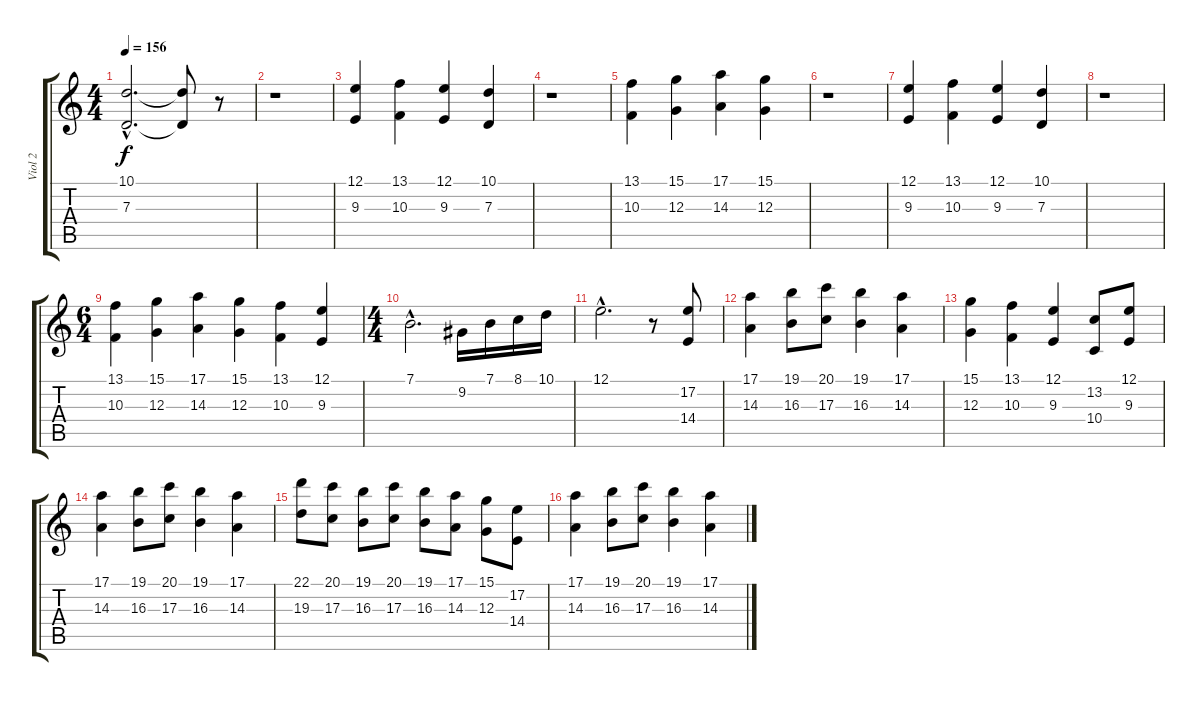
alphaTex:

\track ("Viol 2" "Viol 2") {instrument viola}
\staff {score tabs}
\tuning (E4 B3 G3 D3 A2 E2) {hide}
\ts (4 4)
\tempo 156
\clef g2
\ks c
(10.1{hac} 7.3{hac}).2{d dy f} (10.1{t} 7.3{t}).8 r.8 |
\section ("" "")
r.1 |
(12.1 9.3).4{volume 10} (13.1 10.3).4 (12.1 9.3).4 (10.1 7.3).4 |
r.1 |
(13.1 10.3).4 (15.1 12.3).4 (17.1 14.3).4 (15.1 12.3).4 |
r.1 |
(12.1 9.3).4 (13.1 10.3).4 (12.1 9.3).4 (10.1 7.3).4 |
r.1 |
\ts (6 4)
\section ("" "")
(13.1 10.3).4 (15.1 12.3).4 (17.1 14.3).4 (15.1 12.3).4 (13.1 10.3).4 (12.1 9.3).4 |
\ts (4 4)
7.1{hac}.2{d} 9.2.16 7.1.16 8.1.16 10.1.16 |
12.1{hac}.2{d} r.8 (17.2 14.4).8 |
\section ("" "")
(17.1 14.3).4 (19.1 16.3).8 (20.1 17.3).8 (19.1 16.3).4 (17.1 14.3).4 |
(15.1 12.3).4 (13.1 10.3).4 (12.1 9.3).4 (13.2 10.4).8 (12.1 9.3).8 |
(17.1 14.3).4 (19.1 16.3).8 (20.1 17.3).8 (19.1 16.3).4 (17.1 14.3).4 |
(22.1 19.3).8 (20.1 17.3).8 (19.1 16.3).8 (20.1 17.3).8 (19.1 16.3).8 (17.1 14.3).8 (15.1 12.3).8 (17.2 14.4).8 |
(17.1 14.3).4 (19.1 16.3).8 (20.1 17.3).8 (19.1 16.3).4 (17.1 14.3).4
